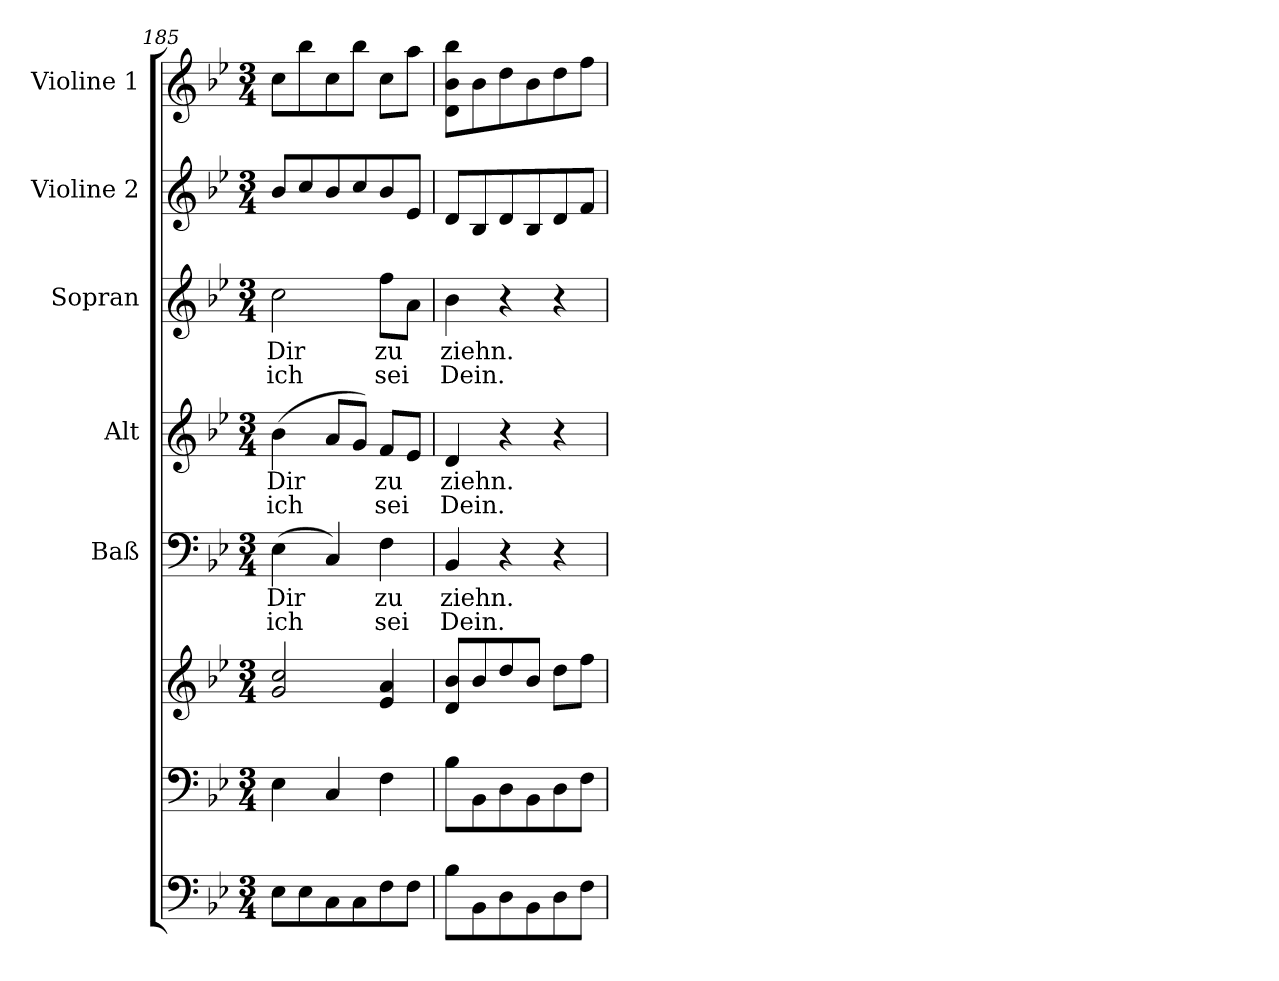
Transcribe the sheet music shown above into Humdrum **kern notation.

**kern	**kern	**kern	**kern	**text	**text	**kern	**text	**text	**kern	**text	**text	**kern	**kern
*part7	*part6	*part6	*part5	*part5	*part5	*part4	*part4	*part4	*part3	*part3	*part3	*part2	*part1
*staff8	*staff7	*staff6	*staff5	*staff5	*staff5	*staff4	*staff4	*staff4	*staff3	*staff3	*staff3	*staff2	*staff1
*	*	*	*I"Baß	*	*	*I"Alt	*	*	*I"Sopran	*	*	*I"Violine 2	*I"Violine 1
*	*	*	*	*	*	*	*	*	*	*	*	*I'Vln	*I'Vln
*clefF4	*clefF4	*clefG2	*clefF4	*	*	*clefG2	*	*	*clefG2	*	*	*clefG2	*clefG2
*ITrd7c12	*	*	*	*	*	*	*	*	*	*	*	*	*
*k[b-e-]	*k[b-e-]	*k[b-e-]	*k[b-e-]	*	*	*k[b-e-]	*	*	*k[b-e-]	*	*	*k[b-e-]	*k[b-e-]
*B-:	*B-:	*B-:	*B-:	*	*	*B-:	*	*	*B-:	*	*	*B-:	*B-:
*M3/4	*M3/4	*M3/4	*M3/4	*	*	*M3/4	*	*	*M3/4	*	*	*M3/4	*M3/4
=185	=185	=185	=185	=185	=185	=185	=185	=185	=185	=185	=185	=185	=185
!	!	!	!	!LO:LY:b	!LO:LY:b	!	!LO:LY:b	!LO:LY:b	!	!LO:LY:b	!LO:LY:b	!	!
8EE-\L	4E-\	2g/ 2cc/	(>4E-\	Dir	ich	(<4b-\	Dir	ich	2cc\	Dir	ich	8b-/L	8cc\L
8EE-\	.	.	.	.	.	.	.	.	.	.	.	8cc/	8bb-\
8CC\	4C/	.	4C/)	.	.	8a/L	.	.	.	.	.	8b-/	8cc\
8CC\	.	.	.	.	.	8g/J)	.	.	.	.	.	8cc/	8bb-\J
!	!	!	!	!LO:LY:b	!LO:LY:b	!	!LO:LY:b	!LO:LY:b	!	!LO:LY:b	!LO:LY:b	!	!
8FF\	4F\	4e-/ 4a/	4F\	zu	sei	8f/L	zu	sei	8ff\L	zu	sei	8b-/	8cc\L
8FF\J	.	.	.	.	.	8e-/J	.	.	8a\J	.	.	8e-/J	8aa\J
=186	=186	=186	=186	=186	=186	=186	=186	=186	=186	=186	=186	=186	=186
!	!	!	!	!LO:LY:b	!LO:LY:b	!	!LO:LY:b	!LO:LY:b	!	!LO:LY:b	!LO:LY:b	!	!
8BB-\L	8B-\L	8d/ 8b-/L	4BB-/	ziehn.	Dein.	4d/	ziehn.	Dein.	4b-\	ziehn.	Dein.	8d/L	8d\ 8b-\ 8bb-\L
8BBB-\	8BB-\	8b-/	.	.	.	.	.	.	.	.	.	8B-/	8b-\
8DD\	8D\	8dd/	4r	.	.	4r	.	.	4r	.	.	8d/	8dd\
8BBB-\	8BB-\	8b-/J	.	.	.	.	.	.	.	.	.	8B-/	8b-\
8DD\	8D\	8dd\L	4r	.	.	4r	.	.	4r	.	.	8d/	8dd\
8FF\J	8F\J	8ff\J	.	.	.	.	.	.	.	.	.	8f/J	8ff\J
=	=	=	=	=	=	=	=	=	=	=	=	=	=
*-	*-	*-	*-	*-	*-	*-	*-	*-	*-	*-	*-	*-	*-
